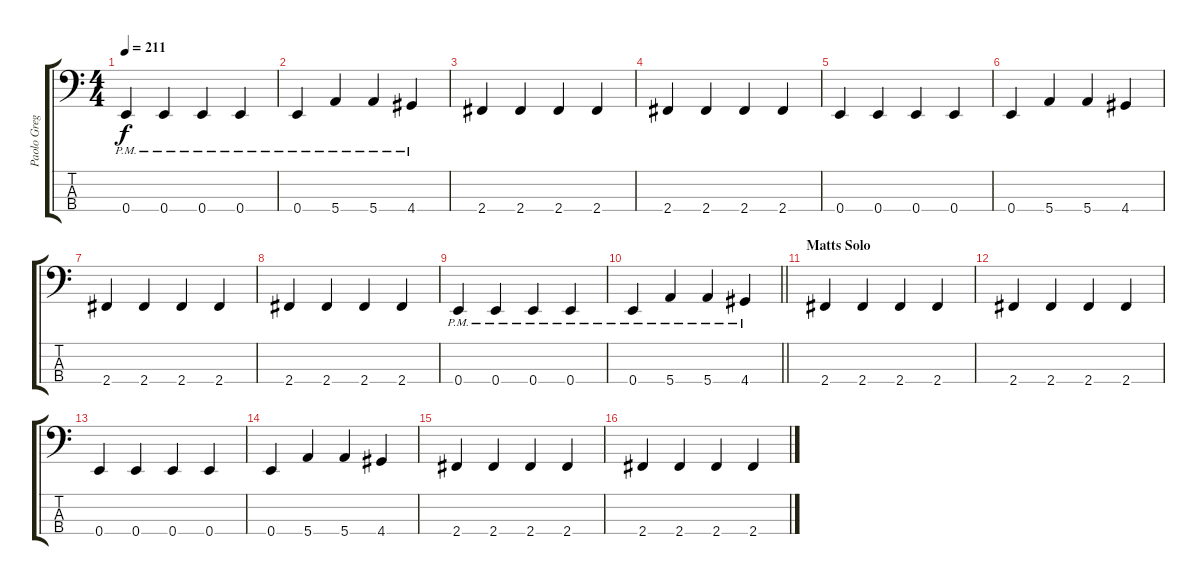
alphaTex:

\track ("Paolo Gregoletto" "Paolo Greg") {instrument electricbassfinger}
\staff {score tabs}
\tuning (G2 D2 A1 E1) {hide}
\ts (4 4)
\tempo 211
\clef f4
\ks c
0.4{pm}.4{dy f} 0.4{pm}.4 0.4{pm}.4 0.4{pm}.4 |
0.4{pm}.4 5.4{pm}.4 5.4{pm}.4 4.4{pm}.4 |
2.4.4 2.4.4 2.4.4 2.4.4 |
2.4.4 2.4.4 2.4.4 2.4.4 |
0.4.4 0.4.4 0.4.4 0.4.4 |
0.4.4 5.4.4 5.4.4 4.4.4 |
2.4.4 2.4.4 2.4.4 2.4.4 |
2.4.4 2.4.4 2.4.4 2.4.4 |
0.4{pm}.4 0.4{pm}.4 0.4{pm}.4 0.4{pm}.4 |
\barLineRight lightlight
0.4{pm}.4 5.4{pm}.4 5.4{pm}.4 4.4{pm}.4 |
\section ("" "Matts Solo")
2.4.4 2.4.4 2.4.4 2.4.4 |
2.4.4 2.4.4 2.4.4 2.4.4 |
0.4.4 0.4.4 0.4.4 0.4.4 |
0.4.4 5.4.4 5.4.4 4.4.4 |
2.4.4 2.4.4 2.4.4 2.4.4 |
2.4.4 2.4.4 2.4.4 2.4.4
